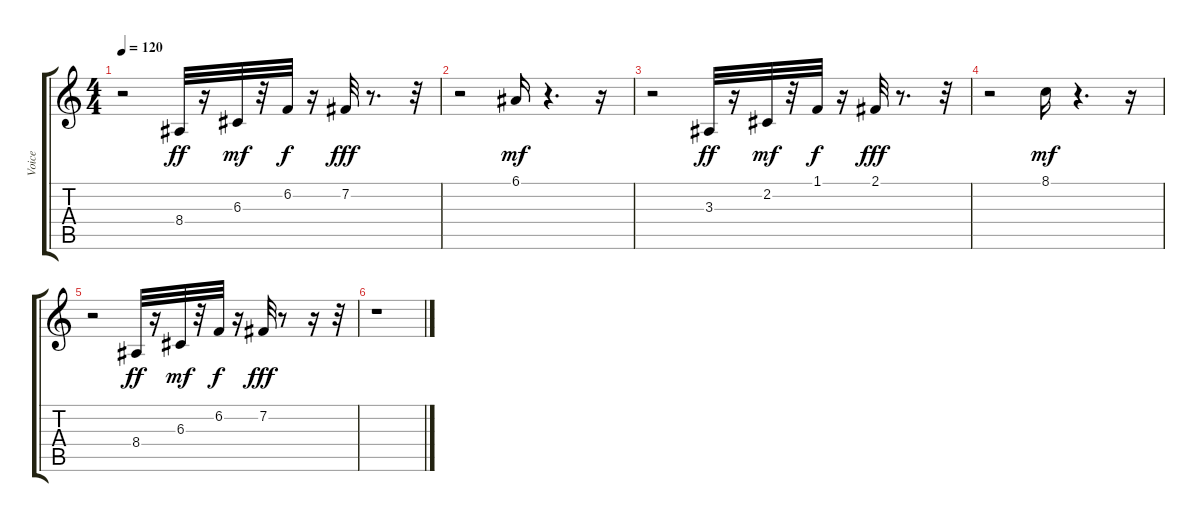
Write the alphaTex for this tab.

\track ("Voice" "Voice") {instrument synthvoice}
\staff {score tabs}
\tuning (E4 B3 G3 D3 A2 E2) {hide}
\ts (4 4)
\tempo 120
\clef g2
\ks c
r.2{dy mf} 8.4.32{dy ff} r.16 6.3.32{dy mf} r.32 6.2.32{dy f} r.16 7.2.32{dy fff} r.8{d} r.32 |
r.2 6.1.16{dy mf} r.4{d} r.16 |
r.2 3.3.32{dy ff} r.16 2.2.32{dy mf} r.32 1.1.32{dy f} r.16 2.1.32{dy fff} r.8{d} r.32 |
r.2 8.1.16{dy mf} r.4{d} r.16 |
r.2 8.4.32{dy ff} r.16 6.3.32{dy mf} r.32 6.2.32{dy f} r.16 7.2.32{dy fff} r.8 r.16 r.32 |
r.1
